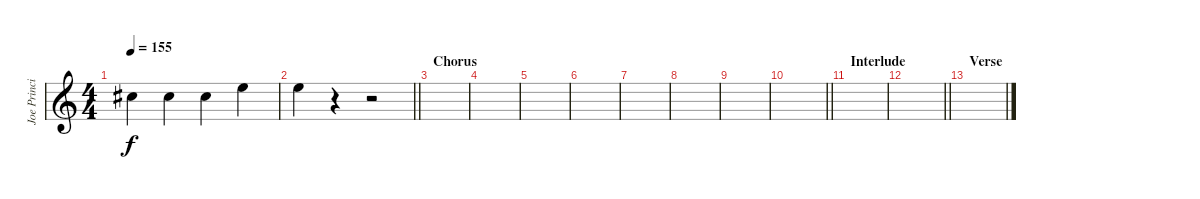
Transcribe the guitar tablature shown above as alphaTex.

\track ("Joe Principe - Vocals" "Joe Princi") {instrument distortionguitar}
\staff {score}
\tuning (E4 B3 G3 D3 A2 E2) {hide}
\ts (4 4)
\tempo 155
\clef g2
\ks c
6.3.4{dy f} 6.3.4 6.3.4 9.3.4 |
\barLineRight lightlight
9.3.4 r.4 r.2 |
\section ("" "Chorus")
|
|
|
|
|
|
|
\barLineRight lightlight
|
\section ("" "Interlude")
|
\barLineRight lightlight
|
\section ("" "Verse")
